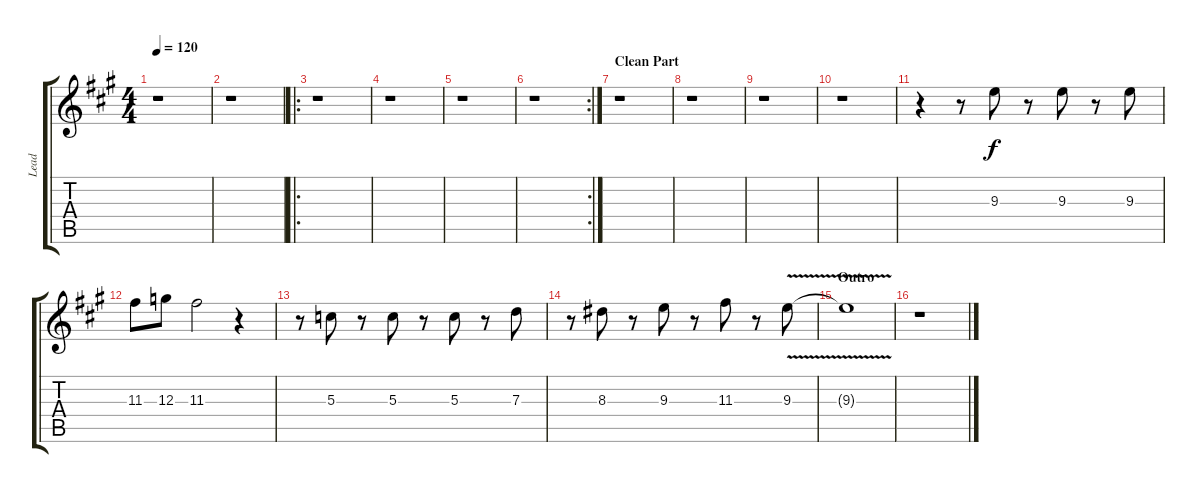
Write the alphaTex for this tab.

\track ("Lead" "Lead") {instrument distortionguitar}
\staff {score tabs}
\tuning (E4 B3 G3 D3 A2 E2) {hide}
\ts (4 4)
\tempo 120
\clef g2
\ks a
r.1{dy f} |
r.1 |
\ro
r.1 |
r.1 |
r.1 |
\rc 2
r.1 |
\section ("" "Clean Part")
r.1 |
r.1 |
r.1 |
r.1 |
r.4 r.8 9.3.8 r.8 9.3.8 r.8 9.3.8 |
11.3.8 12.3.8 11.3.2 r.4 |
r.8 5.3.8 r.8 5.3.8 r.8 5.3.8 r.8 7.3.8 |
r.8 8.3.8 r.8 9.3.8 r.8 11.3.8 r.8 9.3{v}.8 |
\section ("" "Outro")
9.3{t}.1 |
r.1
